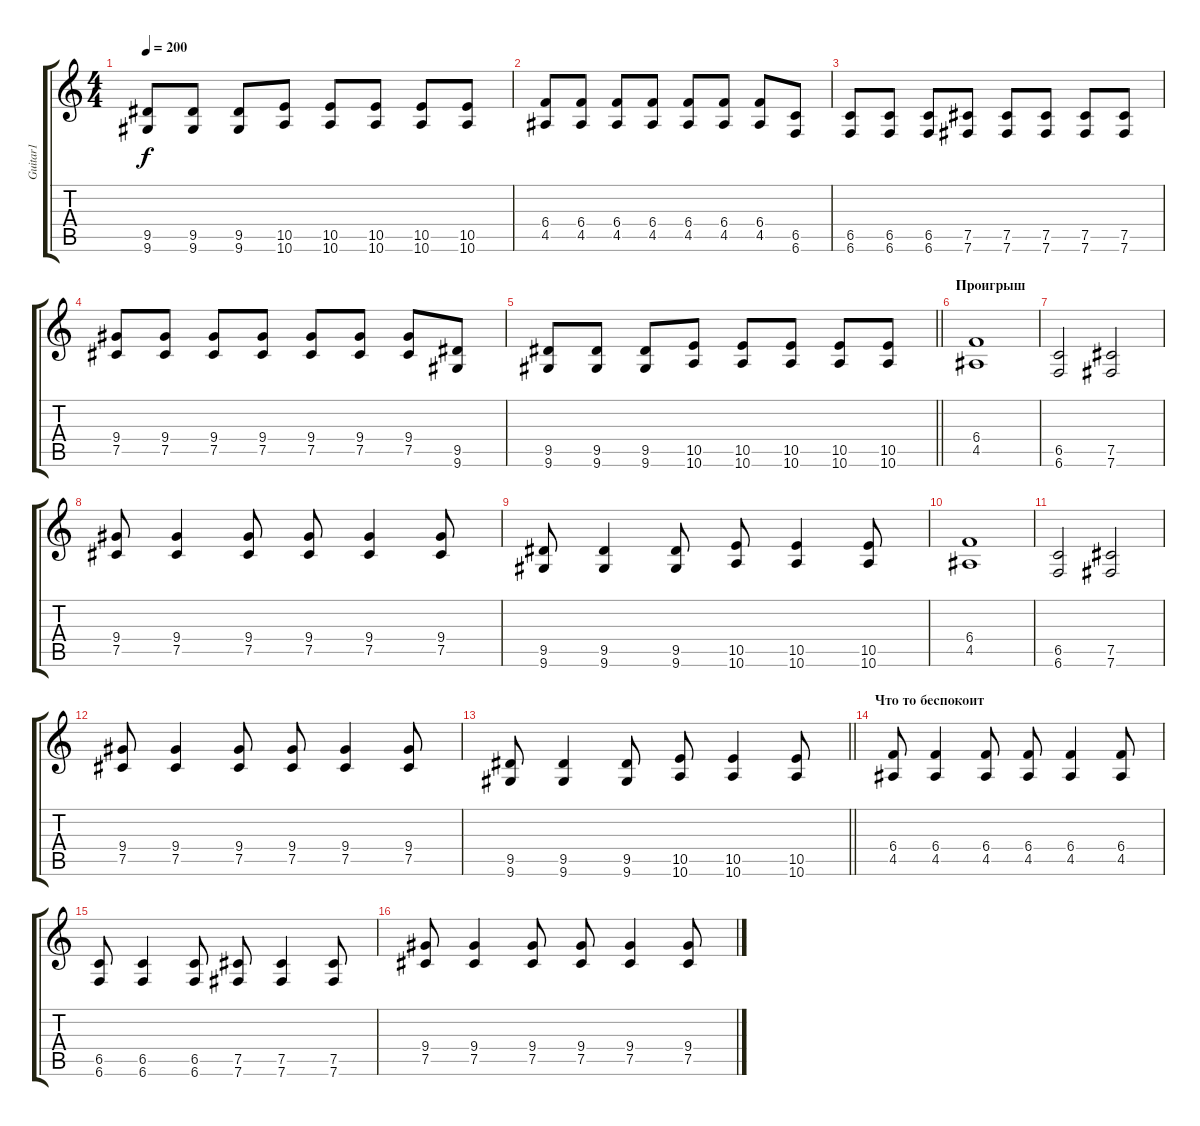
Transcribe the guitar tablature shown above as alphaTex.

\track ("Guitar1" "Guitar1") {instrument overdrivenguitar}
\staff {score tabs}
\tuning (Db4 Ab3 E3 B2 Gb2 B1) {hide}
\ts (4 4)
\tempo 200
\clef g2
\ks c
(9.5 9.6).8{dy f} (9.5 9.6).8 (9.5 9.6).8 (10.5 10.6).8 (10.5 10.6).8 (10.5 10.6).8 (10.5 10.6).8 (10.5 10.6).8 |
(6.4 4.5).8 (6.4 4.5).8 (6.4 4.5).8 (6.4 4.5).8 (6.4 4.5).8 (6.4 4.5).8 (6.4 4.5).8 (6.5 6.6).8 |
(6.5 6.6).8 (6.5 6.6).8 (6.5 6.6).8 (7.5 7.6).8 (7.5 7.6).8 (7.5 7.6).8 (7.5 7.6).8 (7.5 7.6).8 |
(9.4 7.5).8 (9.4 7.5).8 (9.4 7.5).8 (9.4 7.5).8 (9.4 7.5).8 (9.4 7.5).8 (9.4 7.5).8 (9.5 9.6).8 |
\barLineRight lightlight
(9.5 9.6).8 (9.5 9.6).8 (9.5 9.6).8 (10.5 10.6).8 (10.5 10.6).8 (10.5 10.6).8 (10.5 10.6).8 (10.5 10.6).8 |
\section ("" "Проигрыш")
(6.4 4.5).1 |
(6.5 6.6).2 (7.5 7.6).2 |
(9.4 7.5).8 (9.4 7.5).4 (9.4 7.5).8 (9.4 7.5).8 (9.4 7.5).4 (9.4 7.5).8 |
(9.5 9.6).8 (9.5 9.6).4 (9.5 9.6).8 (10.5 10.6).8 (10.5 10.6).4 (10.5 10.6).8 |
(6.4 4.5).1 |
(6.5 6.6).2 (7.5 7.6).2 |
(9.4 7.5).8 (9.4 7.5).4 (9.4 7.5).8 (9.4 7.5).8 (9.4 7.5).4 (9.4 7.5).8 |
\barLineRight lightlight
(9.5 9.6).8 (9.5 9.6).4 (9.5 9.6).8 (10.5 10.6).8 (10.5 10.6).4 (10.5 10.6).8 |
\section ("" "Что то беспокоит")
(6.4 4.5).8 (6.4 4.5).4 (6.4 4.5).8 (6.4 4.5).8 (6.4 4.5).4 (6.4 4.5).8 |
(6.5 6.6).8 (6.5 6.6).4 (6.5 6.6).8 (7.5 7.6).8 (7.5 7.6).4 (7.5 7.6).8 |
(9.4 7.5).8 (9.4 7.5).4 (9.4 7.5).8 (9.4 7.5).8 (9.4 7.5).4 (9.4 7.5).8
